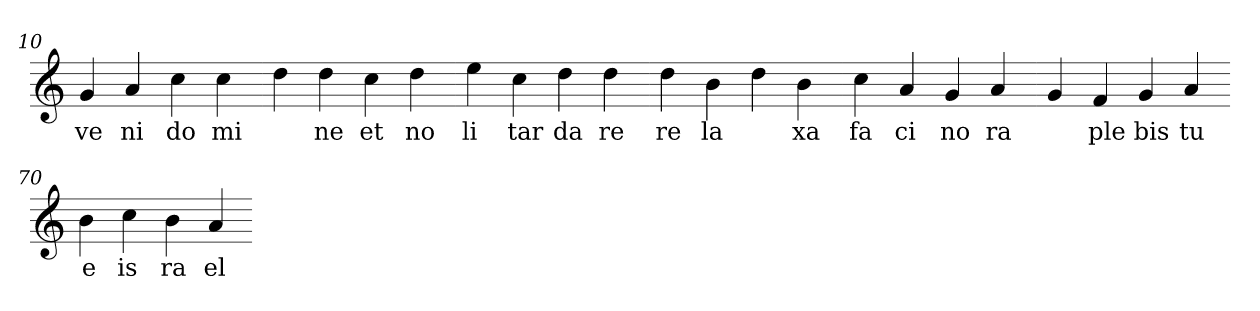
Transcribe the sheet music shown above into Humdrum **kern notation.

**kern	**text
*part1	*part1
*staff1	*staff1
*clefG2	*
=10.	=10.
4g	ve
4a	ni
4cc	do
4cc	mi
=20.-	=20.-
4dd	.
4dd	ne
4cc	et
4dd	no
=30.-	=30.-
4ee	li
4cc	tar
4dd	da
4dd	re
=40.-	=40.-
4dd	re
4b	la
4dd	.
4b	xa
=50.-	=50.-
4cc	fa
4a	ci
4g	no
4a	ra
=60.-	=60.-
4g	.
4f	ple
4g	bis
4a	tu
=70.-	=70.-
4b	e
4cc	is
4b	ra
4a	el
=-	=-
*-	*-
